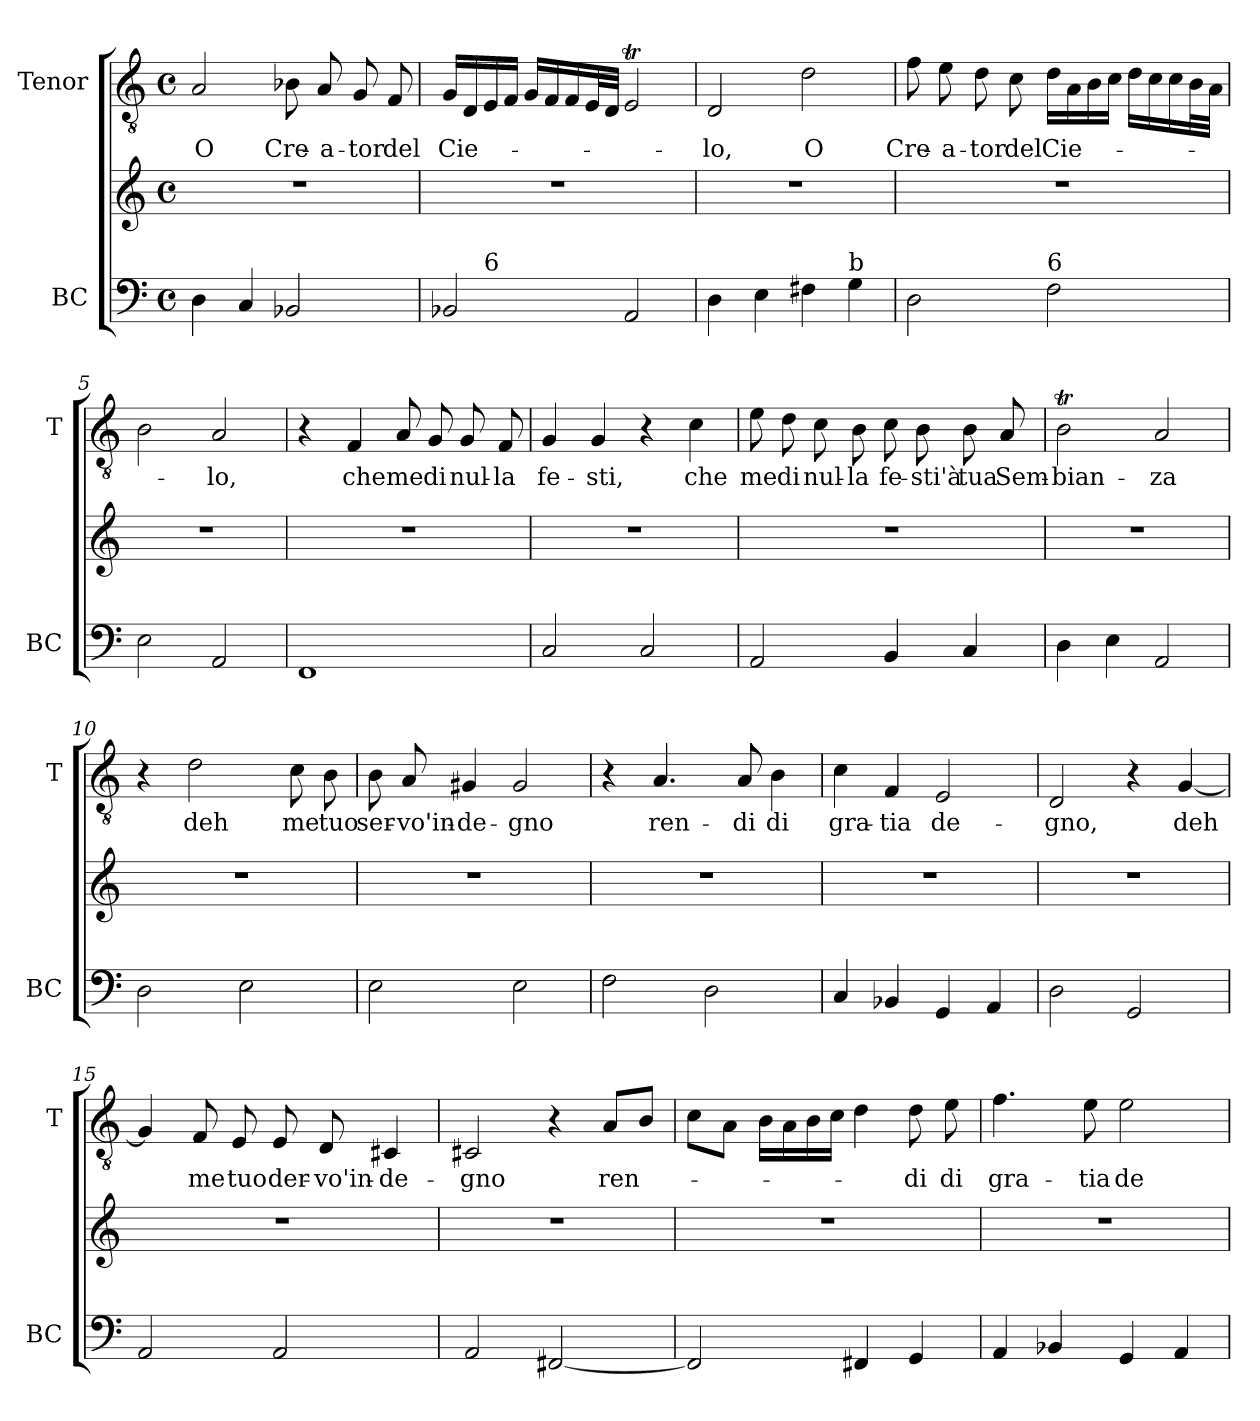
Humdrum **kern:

**kern	**kern	**kern	**text
*part2	*part2	*part1	*part1
*staff3	*staff2	*staff1	*staff1
*I"BC	*	*I"Tenor	*
*I'BC	*	*I'T	*
*clefF4	*clefG2	*clefGv2	*
*k[]	*k[]	*k[]	*
*C:	*C:	*C:	*
*M4/4	*M4/4	*M4/4	*
*met(c)	*met(c)	*met(c)	*
=1	=1	=1	=1
!	!	!	!LO:LY:b
4D\	1r	2A/	O
4C/	.	.	.
!	!	!	!LO:LY:b
2BB-X/	.	8B-X\	Cre-
!	!	!	!LO:LY:b
.	.	8A/	-a-
!	!	!	!LO:LY:b
.	.	8G/	-tor
!	!	!	!LO:LY:b
.	.	8F/	del
=2	=2	=2	=2
!	!	!	!LO:LY:b
*^	*	*	*
2BB-X/	8ryy	1r	16G/LL	Cie-
.	.	.	16D/	.
!	!LO:TX:a:t=6	!	!	!
.	2..ryy	.	16E/	.
.	.	.	16F/JJ	.
.	.	.	16G/LL	.
.	.	.	16F/	.
.	.	.	16F/	.
.	.	.	32E/L	.
.	.	.	32D/JJJ	.
2AA/	.	.	2Et/	.
=3	=3	=3	=3	=3
!	!	!	!	!LO:LY:b
*v	*v	*	*	*
4D\	1r	2D/	-lo,
4E\	.	.	.
!	!	!	!LO:LY:b
4F#X\	.	2d\	O
!LO:TX:a:t=b	!	!	!
4G\	.	.	.
!!LO:LB:g=z
=4	=4	=4	=4
!	!	!	!LO:LY:b
2D\	1r	8f\	Cre-
!	!	!	!LO:LY:b
.	.	8e\	-a-
!	!	!	!LO:LY:b
.	.	8d\	-tor
!	!	!	!LO:LY:b
.	.	8c\	del
!LO:TX:a:t=6	!	!	!
!	!	!	!LO:LY:b
2F\	.	16d\LL	Cie-
.	.	16A\	.
.	.	16B\	.
.	.	16c\JJ	.
.	.	16d\LL	.
.	.	16c\	.
.	.	16c\	.
.	.	32B\L	.
.	.	32A\JJJ	.
=5	=5	=5	=5
2E\	1r	2B\	.
!	!	!	!LO:LY:b
2AA/	.	2A/	-lo,
=6	=6	=6	=6
1FF	1r	4r	.
!	!	!	!LO:LY:b
.	.	4F/	che
!	!	!	!LO:LY:b
.	.	8A/	me
!	!	!	!LO:LY:b
.	.	8G/	di
!	!	!	!LO:LY:b
.	.	8G/	nul-
!	!	!	!LO:LY:b
.	.	8F/	-la
=7	=7	=7	=7
!	!	!	!LO:LY:b
2C/	1r	4G/	fe-
!	!	!	!LO:LY:b
.	.	4G/	-sti,
2C/	.	4r	.
!	!	!	!LO:LY:b
.	.	4c\	che
!!LO:LB:g=z
=8	=8	=8	=8
!	!	!	!LO:LY:b
2AA/	1r	8e\	me
!	!	!	!LO:LY:b
.	.	8d\	di
!	!	!	!LO:LY:b
.	.	8c\	nul-
!	!	!	!LO:LY:b
.	.	8B\	-la
!	!	!	!LO:LY:b
4BB/	.	8c\	fe-
!	!	!	!LO:LY:b
.	.	8B\	-sti'à
!	!	!	!LO:LY:b
4C/	.	8B\	tua
!	!	!	!LO:LY:b
.	.	8A/	Sem-
=9	=9	=9	=9
!	!	!	!LO:LY:b
4D\	1r	2Bt\	-bian-
4E\	.	.	.
!	!	!	!LO:LY:b
2AA/	.	2A/	-za
=10	=10	=10	=10
2D\	1r	4r	.
!	!	!	!LO:LY:b
.	.	2d\	deh
2E\	.	.	.
!	!	!	!LO:LY:b
.	.	8c\	me
!	!	!	!LO:LY:b
.	.	8B\	tuo
=11	=11	=11	=11
!	!	!	!LO:LY:b
2E\	1r	8B\	ser-
!	!	!	!LO:LY:b
.	.	8A/	-vo'in-
!	!	!	!LO:LY:b
.	.	4G#X/	-de-
!	!	!	!LO:LY:b
2E\	.	2G#/	-gno
=12	=12	=12	=12
2F\	1r	4r	.
!	!	!	!LO:LY:b
.	.	4.A/	ren-
2D\	.	.	.
!	!	!	!LO:LY:b
.	.	8A/	-di
!	!	!	!LO:LY:b
.	.	4B\	di
!!LO:PB:g=z
=13	=13	=13	=13
!	!	!	!LO:LY:b
4C/	1r	4c\	gra-
!	!	!	!LO:LY:b
4BB-X/	.	4F/	-tia
!	!	!	!LO:LY:b
4GG/	.	2E/	de-
4AA/	.	.	.
=14	=14	=14	=14
!	!	!	!LO:LY:b
2D\	1r	2D/	-gno,
2GG/	.	4r	.
!	!	!	!LO:LY:b
.	.	[4G/	deh
=15	=15	=15	=15
2AA/	1r	4G/]	.
!	!	!	!LO:LY:b
.	.	8F/	me
!	!	!	!LO:LY:b
.	.	8E/	tuo
!	!	!	!LO:LY:b
2AA/	.	8E/	der-
!	!	!	!LO:LY:b
.	.	8D/	-vo'in-
!	!	!	!LO:LY:b
.	.	4C#X/	-de-
=16	=16	=16	=16
!	!	!	!LO:LY:b
2AA/	1r	2C#X/	-gno
[2FF#X/	.	4r	.
!	!	!	!LO:LY:b
.	.	8A/L	ren-
.	.	8B/J	.
!!LO:LB:g=z
=17	=17	=17	=17
2FF#/]	1r	8c\L	.
.	.	8A\J	.
.	.	16B\LL	.
.	.	16A\	.
.	.	16B\	.
.	.	16c\JJ	.
4FF#X/	.	4d\	.
!	!	!	!LO:LY:b
4GG/	.	8d\	-di
!	!	!	!LO:LY:b
.	.	8e\	di
=18	=18	=18	=18
!	!	!	!LO:LY:b
4AA/	1r	4.f\	gra-
4BB-X/	.	.	.
!	!	!	!LO:LY:b
.	.	8e\	-tia
!	!	!	!LO:LY:b
4GG/	.	2e\	de-
4AA/	.	.	.
=	=	=	=
*-	*-	*-	*-
